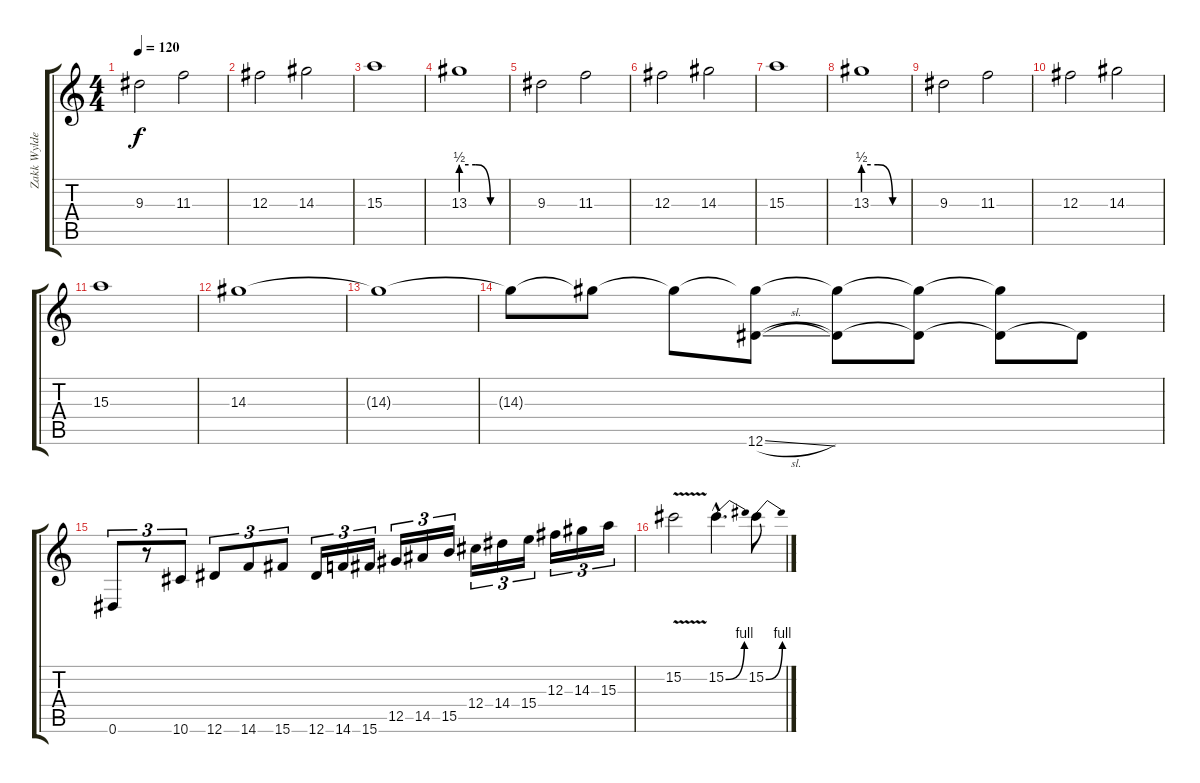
\track ("Zakk Wylde - Electric" "Zakk Wylde") {instrument overdrivenguitar}
\staff {score tabs}
\tuning (Eb4 Bb3 Gb3 Db3 Ab2 Eb2) {hide}
\ts (4 4)
\tempo 120
\clef g2
\ks c
9.3.2{dy f} 11.3.2 |
12.3.2 14.3.2 |
15.3.1 |
13.3{be (custom 0 2 20 2 40 0 60 0)}.1 |
9.3.2 11.3.2 |
12.3.2 14.3.2 |
15.3.1 |
13.3{be (custom 0 2 20 2 40 0 60 0)}.1 |
9.3.2 11.3.2 |
12.3.2 14.3.2 |
15.3.1 |
14.3.1 |
14.3{t}.1 |
14.3{t}.8 14.3{t}.8 14.3{t}.8 (14.3{t} 12.6{sl}).8 (14.3{t} 12.6{t}).8 (14.3{t} 12.6{t}).8 (14.3{t} 12.6{t}).8 12.6{t}.8 |
0.6.8{tu (3 2)} r.8{tu (3 2)} 10.6.8{tu (3 2)} 12.6.8{tu (3 2)} 14.6.8{tu (3 2)} 15.6.8{tu (3 2)} 12.6.16{tu (3 2)} 14.6.16{tu (3 2)} 15.6.16{tu (3 2)} 12.5.16{tu (3 2)} 14.5.16{tu (3 2)} 15.5.16{tu (3 2)} 12.4.16{tu (3 2)} 14.4.16{tu (3 2)} 15.4.16{tu (3 2)} 12.3.16{tu (3 2)} 14.3.16{tu (3 2)} 15.3.16{tu (3 2)} |
15.2{v}.2 15.2{be (bend 0 0 60 4) hac}.4{d} 15.2{be (bend 0 0 60 4)}.8
